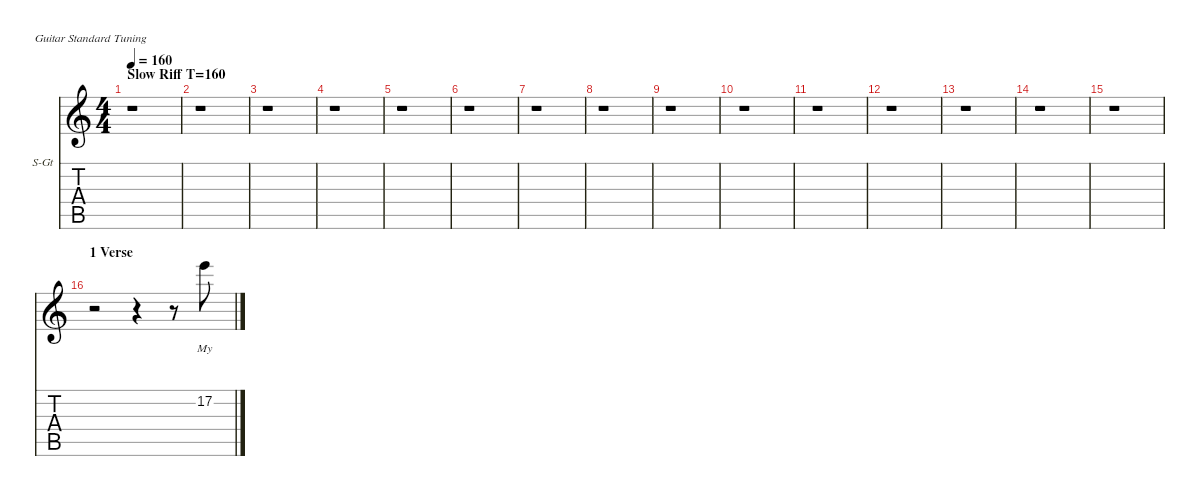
\hideDynamics
\bracketExtendMode nobrackets
\firstSystemTrackNameOrientation horizontal
\otherSystemsTrackNameOrientation horizontal
\track ("Vocals" "S-Gt") {instrument lead1square}
\staff {score tabs}
\tuning (E4 B3 G3 D3 A2 E2)
\displaytranspose 12
\ts (4 4)
\section ("" "Slow Riff T=160")
\tempo 160
\clef g2
\ks c
r.1{dy f} |
r.1 |
r.1 |
r.1 |
r.1 |
r.1 |
r.1 |
r.1 |
r.1 |
r.1 |
r.1 |
r.1 |
r.1 |
r.1 |
r.1 |
\section ("" "1 Verse")
r.2 r.4 r.8 17.2.8{lyrics (0 "My") lyrics (1 "") lyrics (2 "") lyrics (3 "") lyrics (4 "")}
